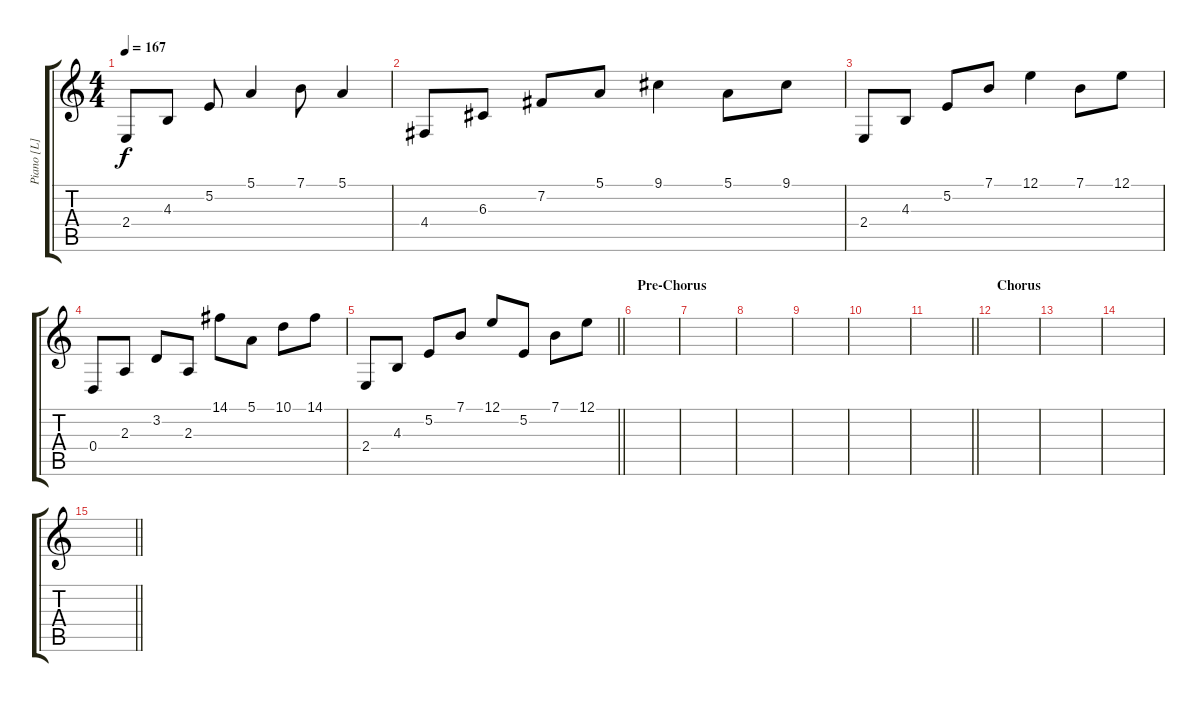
\track ("Piano [L]" "Piano [L]") {instrument brightacousticpiano}
\staff {score tabs}
\tuning (E4 B3 G3 D3 A2 D2) {hide}
\ts (4 4)
\tempo 167
\clef g2
\ks c
2.4.8{dy f} 4.3.8 5.2.8 5.1.4 7.1.8 5.1.4 |
4.4.8 6.3.8 7.2.8 5.1.8 9.1.4 5.1.8 9.1.8 |
2.4.8 4.3.8 5.2.8 7.1.8 12.1.4 7.1.8 12.1.8 |
0.4.8 2.3.8 3.2.8 2.3.8 14.1.8 5.1.8 10.1.8 14.1.8 |
\barLineRight lightlight
2.4.8 4.3.8 5.2.8 7.1.8 12.1.8 5.2.8 7.1.8 12.1.8 |
\section ("" "Pre-Chorus")
|
|
|
|
|
\barLineRight lightlight
|
\section ("" "Chorus")
|
|
|
\barLineRight lightlight
